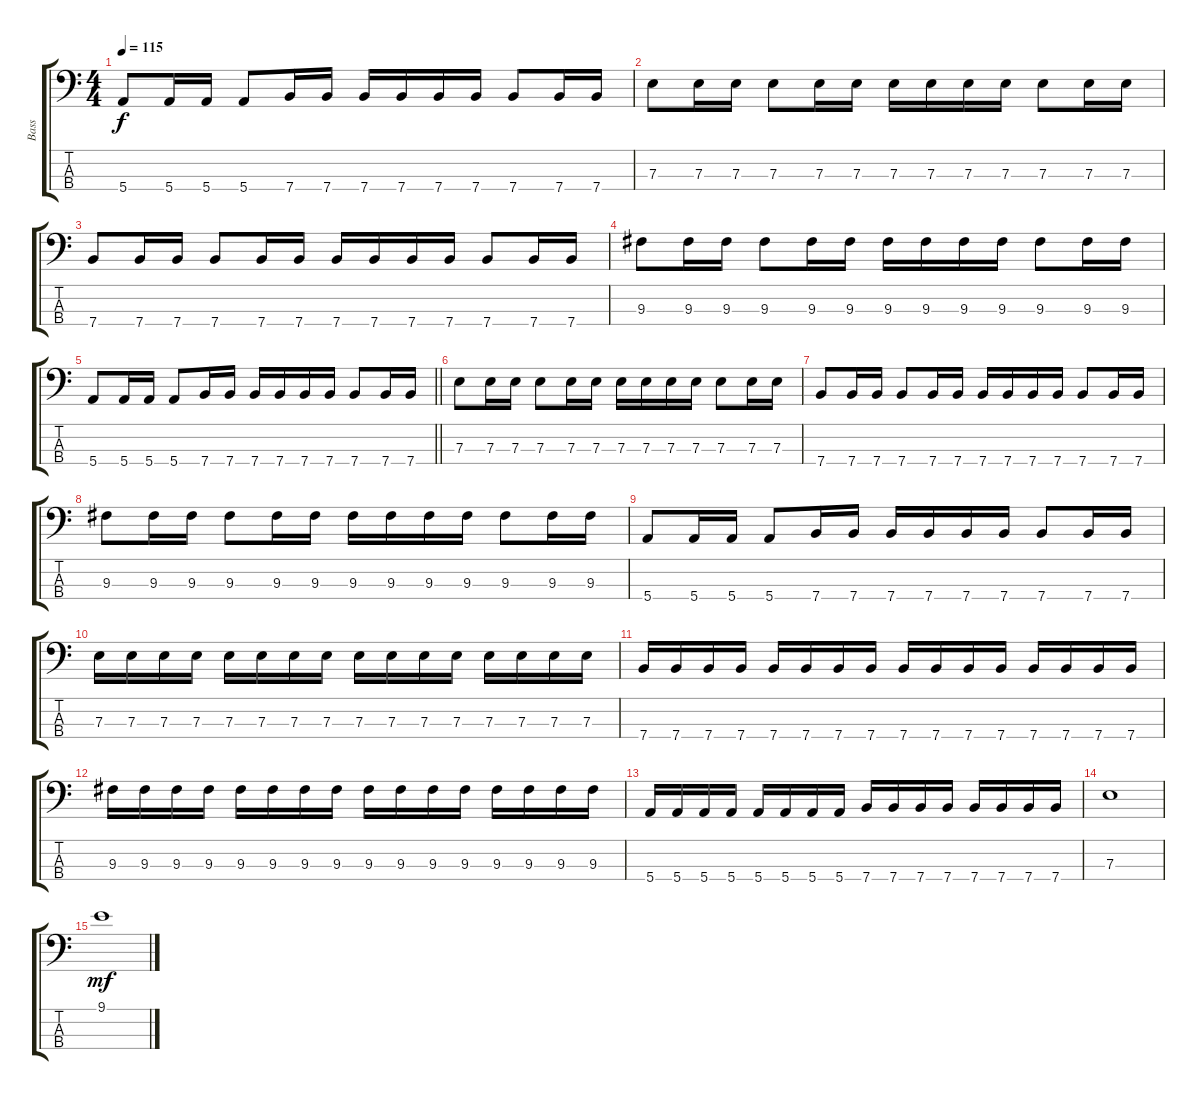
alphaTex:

\track ("Bass" "Bass") {instrument electricbassfinger}
\staff {score tabs}
\tuning (G2 D2 A1 E1) {hide}
\ts (4 4)
\tempo 115
\clef f4
\ks c
5.4.8{dy f} 5.4.16 5.4.16 5.4.8 7.4.16 7.4.16 7.4.16 7.4.16 7.4.16 7.4.16 7.4.8 7.4.16 7.4.16 |
7.3.8 7.3.16 7.3.16 7.3.8 7.3.16 7.3.16 7.3.16 7.3.16 7.3.16 7.3.16 7.3.8 7.3.16 7.3.16 |
7.4.8 7.4.16 7.4.16 7.4.8 7.4.16 7.4.16 7.4.16 7.4.16 7.4.16 7.4.16 7.4.8 7.4.16 7.4.16 |
9.3.8 9.3.16 9.3.16 9.3.8 9.3.16 9.3.16 9.3.16 9.3.16 9.3.16 9.3.16 9.3.8 9.3.16 9.3.16 |
\barLineRight lightlight
5.4.8 5.4.16 5.4.16 5.4.8 7.4.16 7.4.16 7.4.16 7.4.16 7.4.16 7.4.16 7.4.8 7.4.16 7.4.16 |
7.3.8 7.3.16 7.3.16 7.3.8 7.3.16 7.3.16 7.3.16 7.3.16 7.3.16 7.3.16 7.3.8 7.3.16 7.3.16 |
7.4.8 7.4.16 7.4.16 7.4.8 7.4.16 7.4.16 7.4.16 7.4.16 7.4.16 7.4.16 7.4.8 7.4.16 7.4.16 |
9.3.8 9.3.16 9.3.16 9.3.8 9.3.16 9.3.16 9.3.16 9.3.16 9.3.16 9.3.16 9.3.8 9.3.16 9.3.16 |
5.4.8 5.4.16 5.4.16 5.4.8 7.4.16 7.4.16 7.4.16 7.4.16 7.4.16 7.4.16 7.4.8 7.4.16 7.4.16 |
7.3.16 7.3.16 7.3.16 7.3.16 7.3.16 7.3.16 7.3.16 7.3.16 7.3.16 7.3.16 7.3.16 7.3.16 7.3.16 7.3.16 7.3.16 7.3.16 |
7.4.16 7.4.16 7.4.16 7.4.16 7.4.16 7.4.16 7.4.16 7.4.16 7.4.16 7.4.16 7.4.16 7.4.16 7.4.16 7.4.16 7.4.16 7.4.16 |
9.3.16 9.3.16 9.3.16 9.3.16 9.3.16 9.3.16 9.3.16 9.3.16 9.3.16 9.3.16 9.3.16 9.3.16 9.3.16 9.3.16 9.3.16 9.3.16 |
5.4.16 5.4.16 5.4.16 5.4.16 5.4.16 5.4.16 5.4.16 5.4.16 7.4.16 7.4.16 7.4.16 7.4.16 7.4.16 7.4.16 7.4.16 7.4.16 |
7.3.1 |
9.1.1{dy mf}
